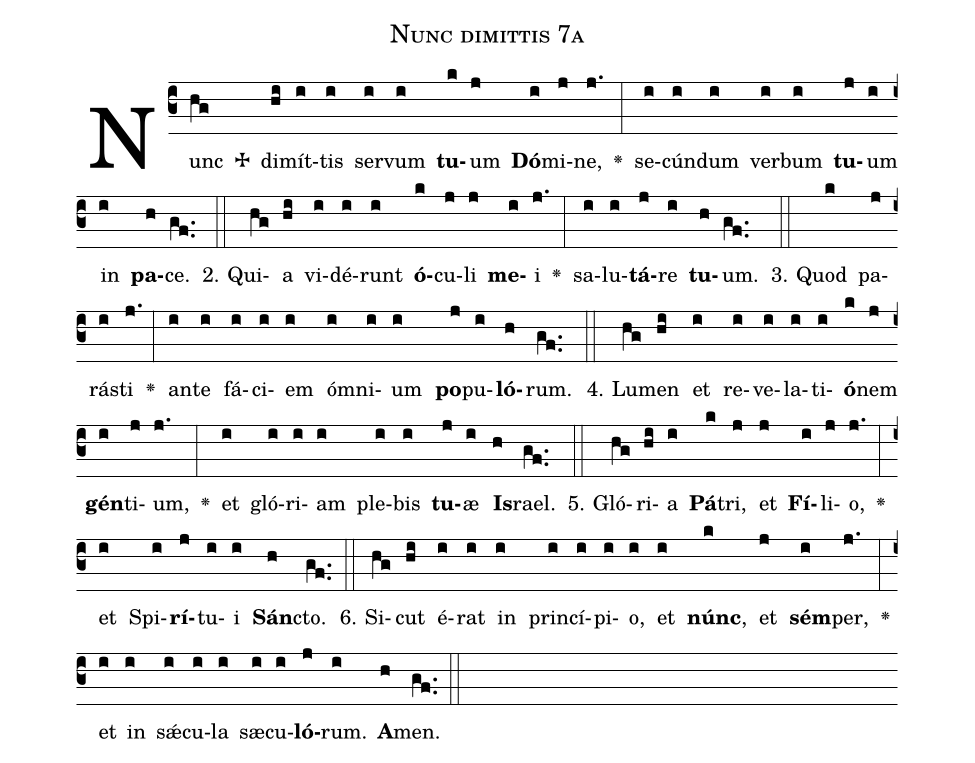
name: Nunc dimittis 7a;
%%
(c3) Nunc <v>~\grecross</v>(hg) di(hi)mít(i)tis(i) ser(i)vum(i) <b>tu</b>(k)um(j) <b>Dó</b>(i)mi(j)ne,(j.) <v>\greheightstar</v>(:) se(i)cún(i)dum(i) ver(i)bum(i) <b>tu</b>(j)um(i) in(i) <b>pa</b>(h)ce.(gf..) (::)
2. Qui(hg)a(hi) vi(i)dé(i)runt(i) <b>ó</b>(k)cu(j)li(j) <b>me</b>(i)i(j.) <v>\greheightstar</v>(:) sa(i)lu(i)<b>tá</b>(j)re(i) <b>tu</b>(h)um.(gf..) (::)
3. Quod(k) pa(j)rá(i)sti(j.) <v>\greheightstar</v>(:) an(i)te(i) fá(i)ci(i)em(i) óm(i)ni(i)um(i) <b>po</b>(j)pu(i)<b>ló</b>(h)rum.(gf..) (::)
4. Lu(hg)men(hi) et(i) re(i)ve(i)la(i)ti(i)<b>ó</b>(k)nem(j) <b>gén</b>(i)ti(j)um,(j.) <v>\greheightstar</v>(:) et(i) gló(i)ri(i)am(i) ple(i)bis(i) <b>tu</b>(j)æ(i) <b>Is</b>(h)rael.(gf..) (::)
5. Gló(hg)ri(hi)a(i) <b>Pá</b>(k)tri,(j) et(j) <b>Fí</b>(i)li(j)o,(j.) <v>\greheightstar</v>(:) et(i) Spi(i)<b>rí</b>(j)tu(i)i(i) <b>Sán</b>(h)cto.(gf..) (::)
6. Si(hg)cut(hi) é(i)rat(i) in(i) prin(i)cí(i)pi(i)o,(i) et(i) <b>núnc</b>,(k) et(j) <b>sém</b>(i)per,(j.) <v>\greheightstar</v>(:) et(i) in(i) s<sp>'ae</sp>(i)cu(i)la(i) sæ(i)cu(i)<b>ló</b>(j)rum.(i) <b>A</b>(h)men.(gf..) (::)
